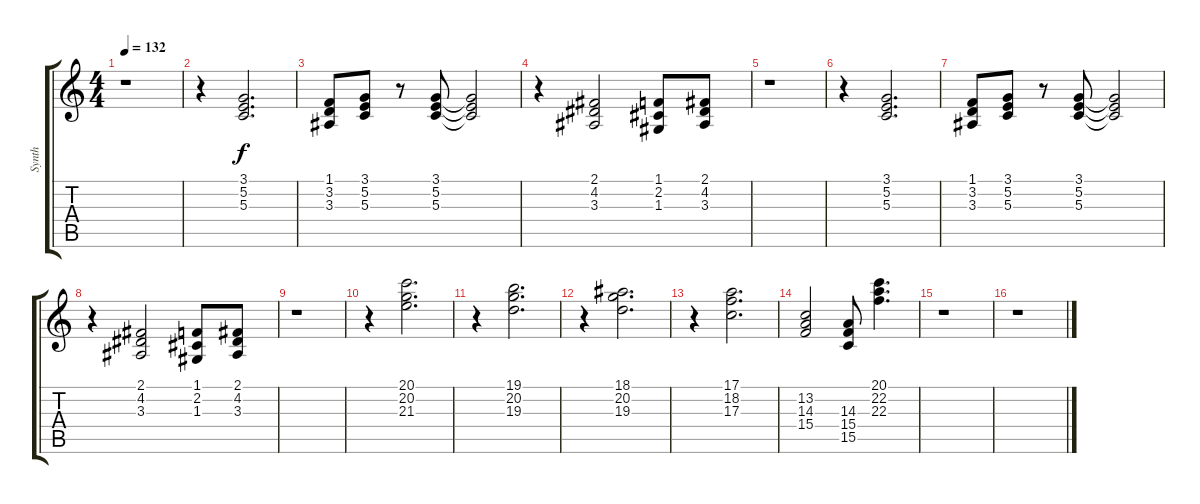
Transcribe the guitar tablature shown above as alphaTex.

\track ("Synth" "Synth") {instrument lead2sawtooth}
\staff {score tabs}
\tuning (E4 B3 G3 D3 A2 E2) {hide}
\ts (4 4)
\tempo 132
\clef g2
\ks aminor
r.1{dy f} |
r.4 (3.1 5.2 5.3).2{d} |
(1.1 3.2 3.3).8 (3.1 5.2 5.3).8 r.8 (3.1 5.2 5.3).8 (3.1{t} 5.2{t} 5.3{t}).2 |
r.4{instrument brasssection} (2.1 4.2 3.3).2 (1.1 2.2 1.3).8 (2.1 4.2 3.3).8 |
r.1 |
r.4 (3.1 5.2 5.3).2{d} |
(1.1 3.2 3.3).8 (3.1 5.2 5.3).8 r.8 (3.1 5.2 5.3).8 (3.1{t} 5.2{t} 5.3{t}).2 |
r.4{instrument brasssection} (2.1 4.2 3.3).2 (1.1 2.2 1.3).8 (2.1 4.2 3.3).8 |
r.1 |
r.4 (20.1 20.2 21.3).2{d} |
r.4 (19.1 20.2 19.3).2{d} |
r.4 (18.1 20.2 19.3).2{d} |
r.4 (17.1 18.2 17.3).2{d} |
(13.2 14.3 15.4).2 (14.3 15.4 15.5).8 (20.1 22.2 22.3).4{d} |
r.1 |
r.1
